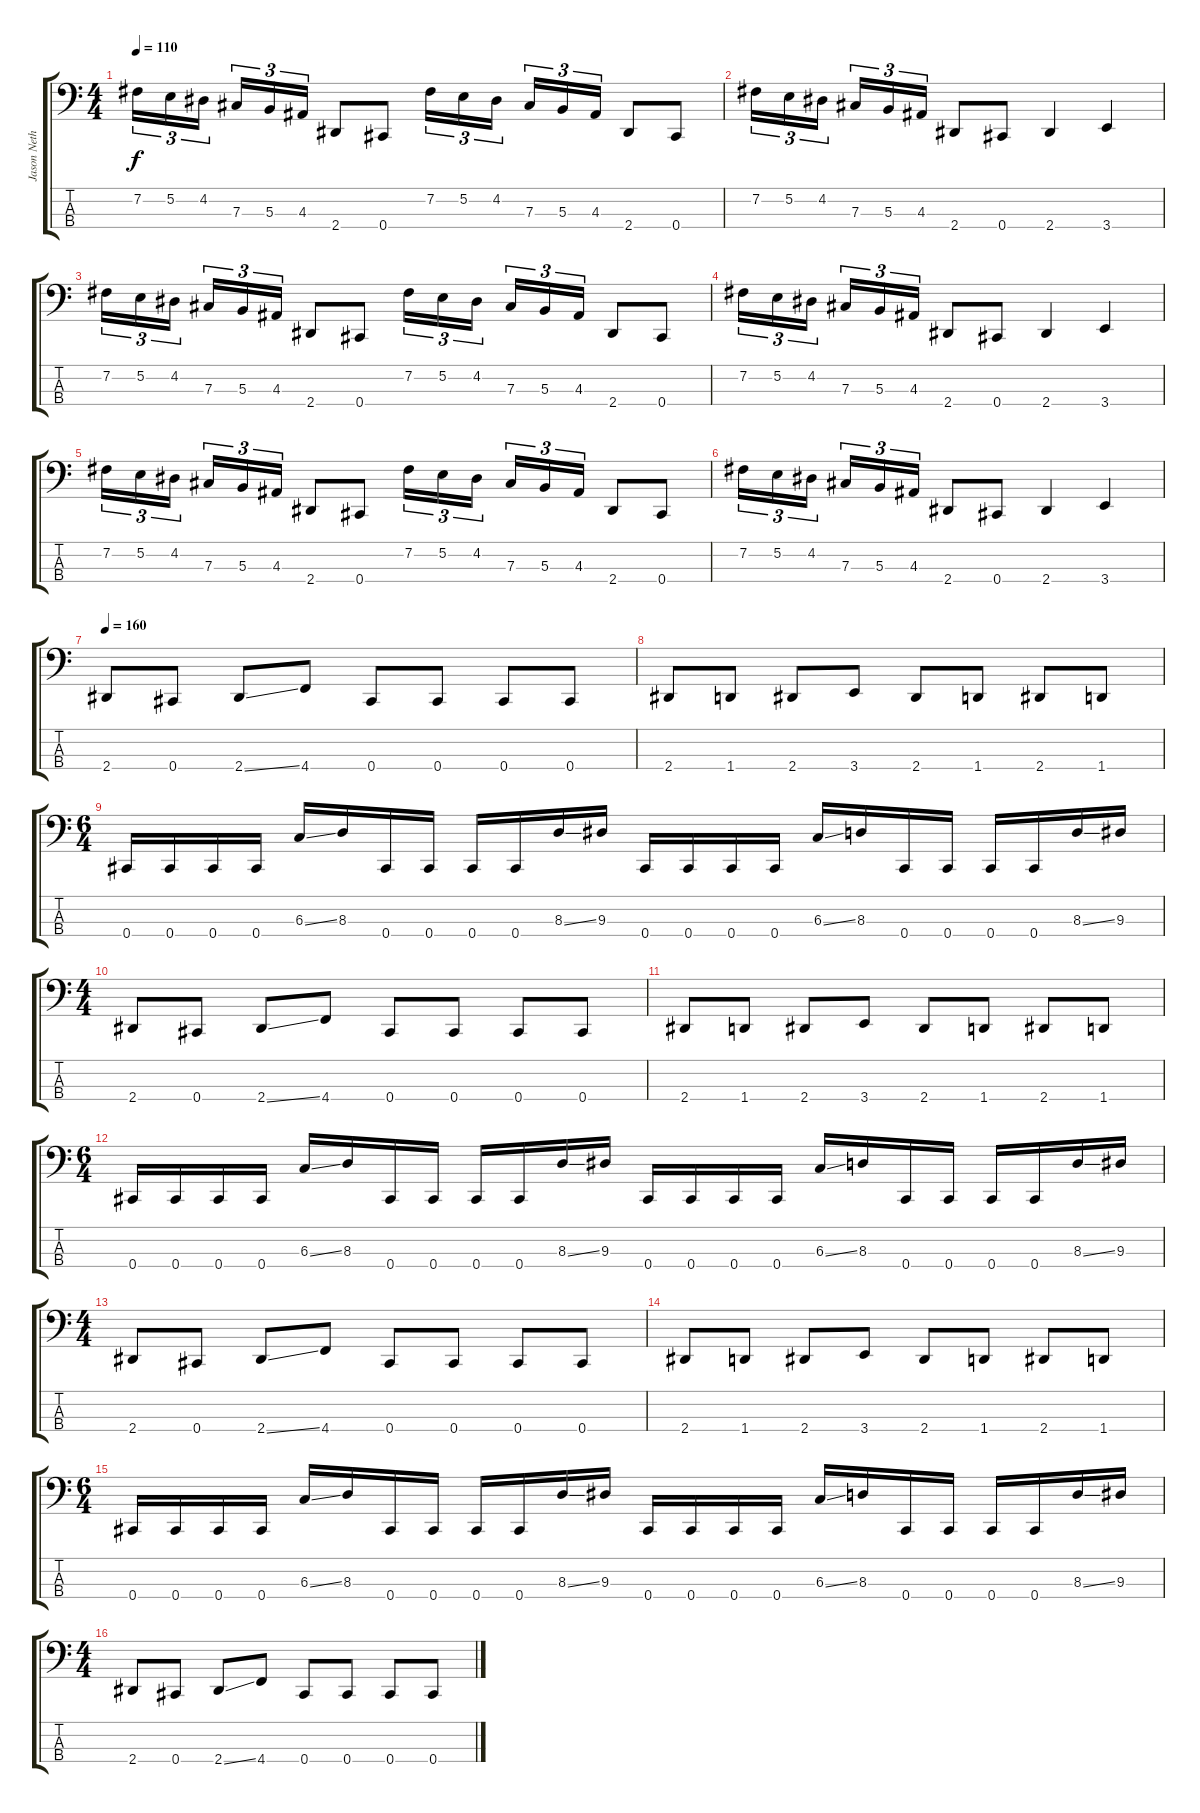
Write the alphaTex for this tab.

\track ("Jason Netherton" "Jason Neth") {instrument electricbasspick}
\staff {score tabs}
\tuning (E2 B1 Gb1 Db1) {hide}
\ts (4 4)
\tempo 110
\clef f4
\ks c
7.2.16{tu (3 2) dy f} 5.2.16{tu (3 2)} 4.2.16{tu (3 2) beam splitsecondary} 7.3.16{tu (3 2)} 5.3.16{tu (3 2)} 4.3.16{tu (3 2)} 2.4.8 0.4.8 7.2.16{tu (3 2)} 5.2.16{tu (3 2)} 4.2.16{tu (3 2) beam splitsecondary} 7.3.16{tu (3 2)} 5.3.16{tu (3 2)} 4.3.16{tu (3 2)} 2.4.8 0.4.8 |
7.2.16{tu (3 2)} 5.2.16{tu (3 2)} 4.2.16{tu (3 2) beam splitsecondary} 7.3.16{tu (3 2)} 5.3.16{tu (3 2)} 4.3.16{tu (3 2)} 2.4.8 0.4.8 2.4.4 3.4.4 |
7.2.16{tu (3 2)} 5.2.16{tu (3 2)} 4.2.16{tu (3 2) beam splitsecondary} 7.3.16{tu (3 2)} 5.3.16{tu (3 2)} 4.3.16{tu (3 2)} 2.4.8 0.4.8 7.2.16{tu (3 2)} 5.2.16{tu (3 2)} 4.2.16{tu (3 2) beam splitsecondary} 7.3.16{tu (3 2)} 5.3.16{tu (3 2)} 4.3.16{tu (3 2)} 2.4.8 0.4.8 |
7.2.16{tu (3 2)} 5.2.16{tu (3 2)} 4.2.16{tu (3 2) beam splitsecondary} 7.3.16{tu (3 2)} 5.3.16{tu (3 2)} 4.3.16{tu (3 2)} 2.4.8 0.4.8 2.4.4 3.4.4 |
7.2.16{tu (3 2)} 5.2.16{tu (3 2)} 4.2.16{tu (3 2) beam splitsecondary} 7.3.16{tu (3 2)} 5.3.16{tu (3 2)} 4.3.16{tu (3 2)} 2.4.8 0.4.8 7.2.16{tu (3 2)} 5.2.16{tu (3 2)} 4.2.16{tu (3 2) beam splitsecondary} 7.3.16{tu (3 2)} 5.3.16{tu (3 2)} 4.3.16{tu (3 2)} 2.4.8 0.4.8 |
7.2.16{tu (3 2)} 5.2.16{tu (3 2)} 4.2.16{tu (3 2) beam splitsecondary} 7.3.16{tu (3 2)} 5.3.16{tu (3 2)} 4.3.16{tu (3 2)} 2.4.8 0.4.8 2.4.4 3.4.4 |
\tempo 160
2.4.8 0.4.8 2.4{ss}.8 4.4.8 0.4.8 0.4.8 0.4.8 0.4.8 |
2.4.8 1.4.8 2.4.8 3.4.8 2.4.8 1.4.8 2.4.8 1.4.8 |
\ts (6 4)
0.4.16 0.4.16 0.4.16 0.4.16 6.3{ss}.16 8.3.16 0.4.16 0.4.16 0.4.16 0.4.16 8.3{ss}.16 9.3.16 0.4.16 0.4.16 0.4.16 0.4.16 6.3{ss}.16 8.3.16 0.4.16 0.4.16 0.4.16 0.4.16 8.3{ss}.16 9.3.16 |
\ts (4 4)
2.4.8 0.4.8 2.4{ss}.8 4.4.8 0.4.8 0.4.8 0.4.8 0.4.8 |
2.4.8 1.4.8 2.4.8 3.4.8 2.4.8 1.4.8 2.4.8 1.4.8 |
\ts (6 4)
0.4.16 0.4.16 0.4.16 0.4.16 6.3{ss}.16 8.3.16 0.4.16 0.4.16 0.4.16 0.4.16 8.3{ss}.16 9.3.16 0.4.16 0.4.16 0.4.16 0.4.16 6.3{ss}.16 8.3.16 0.4.16 0.4.16 0.4.16 0.4.16 8.3{ss}.16 9.3.16 |
\ts (4 4)
2.4.8 0.4.8 2.4{ss}.8 4.4.8 0.4.8 0.4.8 0.4.8 0.4.8 |
2.4.8 1.4.8 2.4.8 3.4.8 2.4.8 1.4.8 2.4.8 1.4.8 |
\ts (6 4)
0.4.16 0.4.16 0.4.16 0.4.16 6.3{ss}.16 8.3.16 0.4.16 0.4.16 0.4.16 0.4.16 8.3{ss}.16 9.3.16 0.4.16 0.4.16 0.4.16 0.4.16 6.3{ss}.16 8.3.16 0.4.16 0.4.16 0.4.16 0.4.16 8.3{ss}.16 9.3.16 |
\ts (4 4)
2.4.8 0.4.8 2.4{ss}.8 4.4.8 0.4.8 0.4.8 0.4.8 0.4.8
